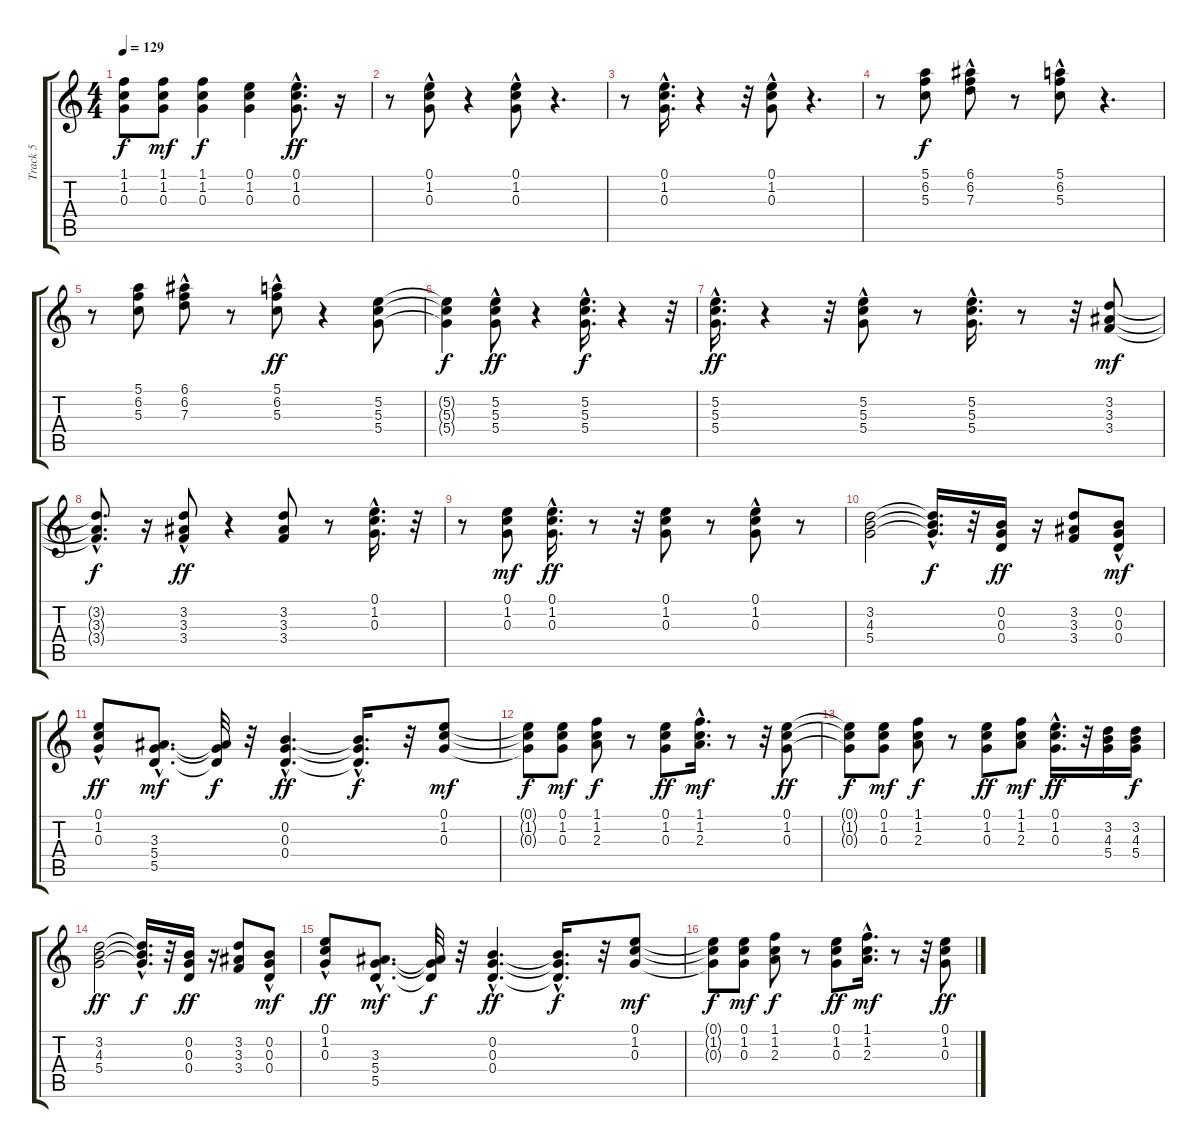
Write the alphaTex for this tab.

\track ("Track 5" "Track 5") {instrument overdrivenguitar}
\staff {score tabs}
\tuning (E4 B3 G3 D3 A2 E2) {hide}
\ts (4 4)
\tempo 129
\clef g2
\ks c
(1.1{t} 1.2{t} 0.3{t}).8{dy f} (1.1 1.2 0.3).8{dy mf} (1.1 1.2 0.3).4{dy f} (0.1 1.2 0.3).4 (0.1{hac} 1.2{hac} 0.3{hac}).8{d dy ff} r.16 |
r.8 (0.1 1.2 0.3{hac}).8 r.4 (0.1 1.2 0.3{hac}).8 r.4{d} |
r.8 (0.1{hac} 1.2{hac} 0.3{hac}).16{d} r.4 r.32 (0.1 1.2{hac} 0.3{hac}).8 r.4{d} |
r.8 (5.1 6.2 5.3).8{dy f} (6.1 6.2{hac} 7.3{hac}).8 r.8 (5.1 6.2{hac} 5.3).8 r.4{d} |
r.8 (5.1 6.2 5.3).8 (6.1 6.2{hac} 7.3).8 r.8 (5.1{hac} 6.2{hac} 5.3).8{dy ff} r.4 (5.2 5.3 5.4).8 |
(5.2{t} 5.3{t} 5.4{t}).4{dy f} (5.2 5.3 5.4{hac}).8{dy ff} r.4 (5.2{hac} 5.3{hac} 5.4{hac}).16{d dy f} r.4 r.32 |
(5.2{hac} 5.3{hac} 5.4{hac}).16{d dy ff} r.4 r.32 (5.2 5.3{hac} 5.4{hac}).8 r.8 (5.2{hac} 5.3{hac} 5.4{hac}).16{d} r.8 r.32 (3.2 3.3 3.4).8{dy mf} |
(3.2{hac t} 3.3{hac t} 3.4{hac t}).8{d dy f} r.16 (3.2 3.3 3.4{hac}).8{dy ff} r.4 (3.2 3.3 3.4).8 r.8 (0.1{hac} 1.2{hac} 0.3).16{d} r.32 |
r.8 (0.1 1.2 0.3).8{dy mf} (0.1{hac} 1.2{hac} 0.3{hac}).16{d dy ff} r.8 r.32 (0.1 1.2 0.3).8 r.8 (0.1 1.2{hac} 0.3{hac}).8 r.8 |
(3.2 4.3 5.4).2 (3.2{hac t} 4.3{hac t} 5.4{hac t}).16{d dy f} r.32 (0.2 0.3 0.4).16{dy ff} r.16 (3.2 3.3 3.4).8 (0.2{hac} 0.3 0.4{hac}).8{dy mf} |
(0.1 1.2{hac} 0.3).8{dy ff} (3.3{hac} 5.4{hac} 5.5{hac}).8{d dy mf} (3.3{t} 5.4{t} 5.5{t}).32{dy f} r.32 (0.2{hac} 0.3{hac} 0.4{hac}).4{d dy ff} (0.2{hac t} 0.3{t} 0.4{t}).16{d dy f} r.32 (0.1 1.2 0.3).8{dy mf} |
(0.1{t} 1.2{t} 0.3{t}).8{dy f} (0.1 1.2 0.3).8{dy mf} (1.1 1.2 2.3).8{dy f} r.8 (0.1 1.2 0.3).8{dy ff} (1.1{hac} 1.2{hac} 2.3{hac}).16{d dy mf} r.8 r.32 (0.1 1.2 0.3).8{dy ff} |
(0.1{t} 1.2{t} 0.3{t}).8{dy f} (0.1 1.2 0.3).8{dy mf} (1.1 1.2 2.3).8{dy f} r.8 (0.1 1.2 0.3).8{dy ff} (1.1 1.2 2.3).8{dy mf} (0.1{hac} 1.2 0.3).16{d dy ff} r.32 (3.2 4.3 5.4).16 (3.2 4.3 5.4).16{dy f} |
(3.2 4.3 5.4).2{dy ff} (3.2{hac t} 4.3{hac t} 5.4{hac t}).16{d dy f} r.32 (0.2 0.3 0.4).16{dy ff} r.16 (3.2 3.3 3.4).8 (0.2{hac} 0.3 0.4{hac}).8{dy mf} |
(0.1 1.2{hac} 0.3).8{dy ff} (3.3{hac} 5.4{hac} 5.5{hac}).8{d dy mf} (3.3{t} 5.4{t} 5.5{t}).32{dy f} r.32 (0.2{hac} 0.3{hac} 0.4{hac}).4{d dy ff} (0.2{hac t} 0.3{t} 0.4{t}).16{d dy f} r.32 (0.1 1.2 0.3).8{dy mf} |
(0.1{t} 1.2{t} 0.3{t}).8{dy f} (0.1 1.2 0.3).8{dy mf} (1.1 1.2 2.3).8{dy f} r.8 (0.1 1.2 0.3).8{dy ff} (1.1{hac} 1.2{hac} 2.3{hac}).16{d dy mf} r.8 r.32 (0.1 1.2 0.3).8{dy ff}
